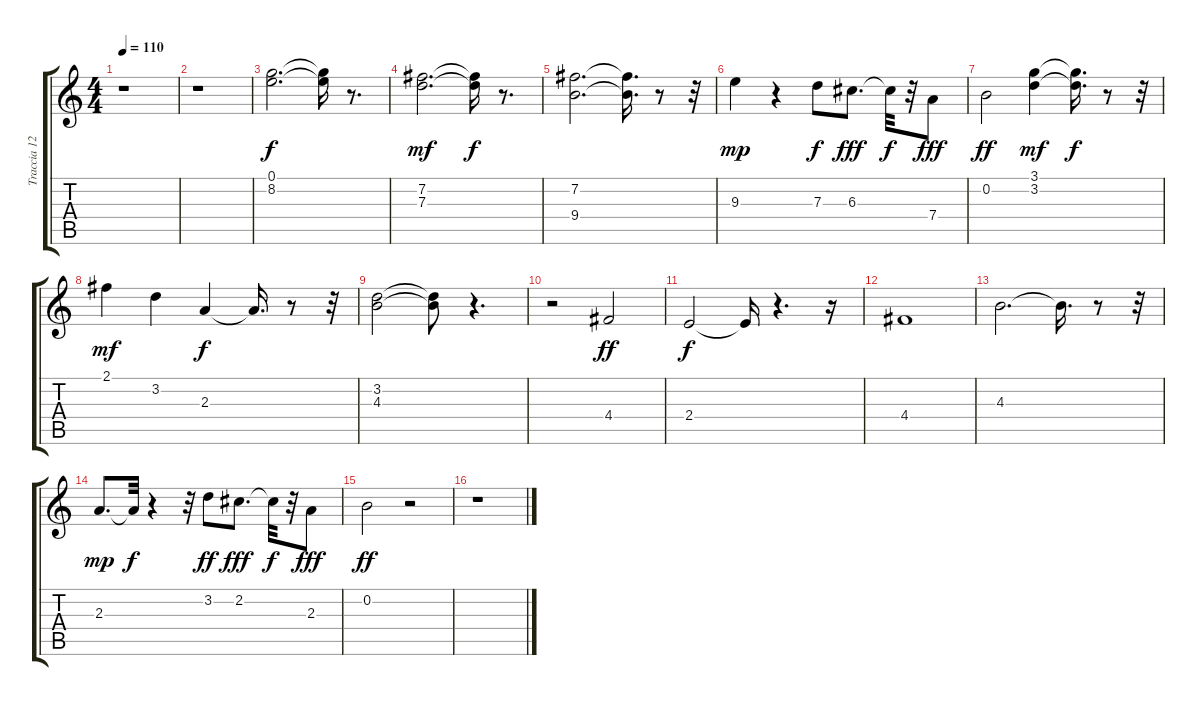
\track ("Traccia 12" "Traccia 12") {instrument electricguitarjazz}
\staff {score tabs}
\tuning (E4 B3 G3 D3 A2 E2) {hide}
\ts (4 4)
\tempo 110
\clef g2
\ks c
r.1{dy f} |
r.1 |
(0.1 8.2).2{d} (0.1{t} 8.2{t}).16 r.8{d} |
(7.2 7.3).2{d dy mf} (7.2{t} 7.3{t}).16{dy f} r.8{d} |
(7.2 9.4).2{d} (7.2{t} 9.4{t}).16{d} r.8 r.32 |
9.3.4{dy mp} r.4 7.3.8{dy f} 6.3.8{d dy fff} 6.3{t}.32{dy f} r.32 7.4.8{dy fff} |
0.2.2{dy ff} (3.1 3.2).4{dy mf} (3.1{t} 3.2{t}).16{d dy f} r.8 r.32 |
2.1.4{dy mf} 3.2.4 2.3.4{dy f} 2.3{t}.16{d} r.8 r.32 |
(3.2 4.3).2 (3.2{t} 4.3{t}).8 r.4{d} |
r.2 4.4.2{dy ff} |
2.4.2{dy f} 2.4{t}.16 r.4{d} r.16 |
4.4.1 |
4.3.2{d} 4.3{t}.16{d} r.8 r.32 |
2.3.8{d dy mp} 2.3{t}.32{dy f} r.4 r.32 3.2.8{dy ff} 2.2.8{d dy fff} 2.2{t}.32{dy f} r.32 2.3.8{dy fff} |
0.2.2{dy ff} r.2 |
r.1
